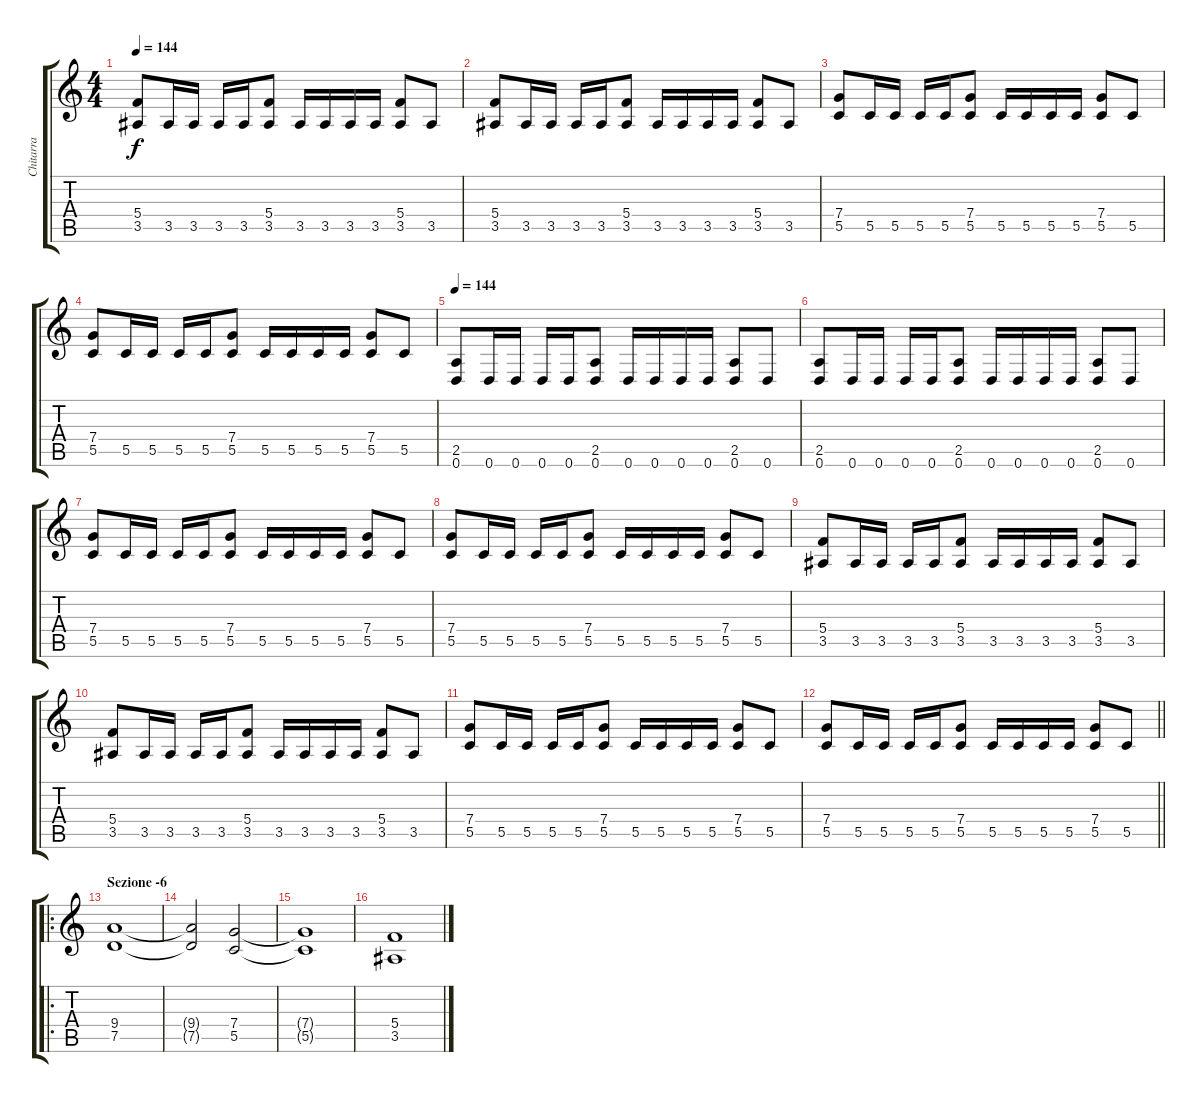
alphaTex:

\track ("Chitarra" "Chitarra") {instrument overdrivenguitar}
\staff {score tabs}
\tuning (D4 A3 F3 C3 G2 D2) {hide}
\ts (4 4)
\tempo 144
\clef g2
\ks c
(5.4 3.5).8{dy f} 3.5.16 3.5.16 3.5.16 3.5.16 (5.4 3.5).8 3.5.16 3.5.16 3.5.16 3.5.16 (5.4 3.5).8 3.5.8 |
(5.4 3.5).8 3.5.16 3.5.16 3.5.16 3.5.16 (5.4 3.5).8 3.5.16 3.5.16 3.5.16 3.5.16 (5.4 3.5).8 3.5.8 |
(7.4 5.5).8 5.5.16 5.5.16 5.5.16 5.5.16 (7.4 5.5).8 5.5.16 5.5.16 5.5.16 5.5.16 (7.4 5.5).8 5.5.8 |
(7.4 5.5).8 5.5.16 5.5.16 5.5.16 5.5.16 (7.4 5.5).8 5.5.16 5.5.16 5.5.16 5.5.16 (7.4 5.5).8 5.5.8 |
\tempo 144
(2.5 0.6).8 0.6.16 0.6.16 0.6.16 0.6.16 (2.5 0.6).8 0.6.16 0.6.16 0.6.16 0.6.16 (2.5 0.6).8 0.6.8 |
(2.5 0.6).8 0.6.16 0.6.16 0.6.16 0.6.16 (2.5 0.6).8 0.6.16 0.6.16 0.6.16 0.6.16 (2.5 0.6).8 0.6.8 |
(7.4 5.5).8 5.5.16 5.5.16 5.5.16 5.5.16 (7.4 5.5).8 5.5.16 5.5.16 5.5.16 5.5.16 (7.4 5.5).8 5.5.8 |
(7.4 5.5).8 5.5.16 5.5.16 5.5.16 5.5.16 (7.4 5.5).8 5.5.16 5.5.16 5.5.16 5.5.16 (7.4 5.5).8 5.5.8 |
(5.4 3.5).8 3.5.16 3.5.16 3.5.16 3.5.16 (5.4 3.5).8 3.5.16 3.5.16 3.5.16 3.5.16 (5.4 3.5).8 3.5.8 |
(5.4 3.5).8 3.5.16 3.5.16 3.5.16 3.5.16 (5.4 3.5).8 3.5.16 3.5.16 3.5.16 3.5.16 (5.4 3.5).8 3.5.8 |
(7.4 5.5).8 5.5.16 5.5.16 5.5.16 5.5.16 (7.4 5.5).8 5.5.16 5.5.16 5.5.16 5.5.16 (7.4 5.5).8 5.5.8 |
\barLineRight lightlight
(7.4 5.5).8 5.5.16 5.5.16 5.5.16 5.5.16 (7.4 5.5).8 5.5.16 5.5.16 5.5.16 5.5.16 (7.4 5.5).8 5.5.8 |
\ro
\section ("" "Sezione -6")
(9.4 7.5).1 |
(9.4{t} 7.5{t}).2 (7.4 5.5).2 |
(7.4{t} 5.5{t}).1 |
(5.4 3.5).1
